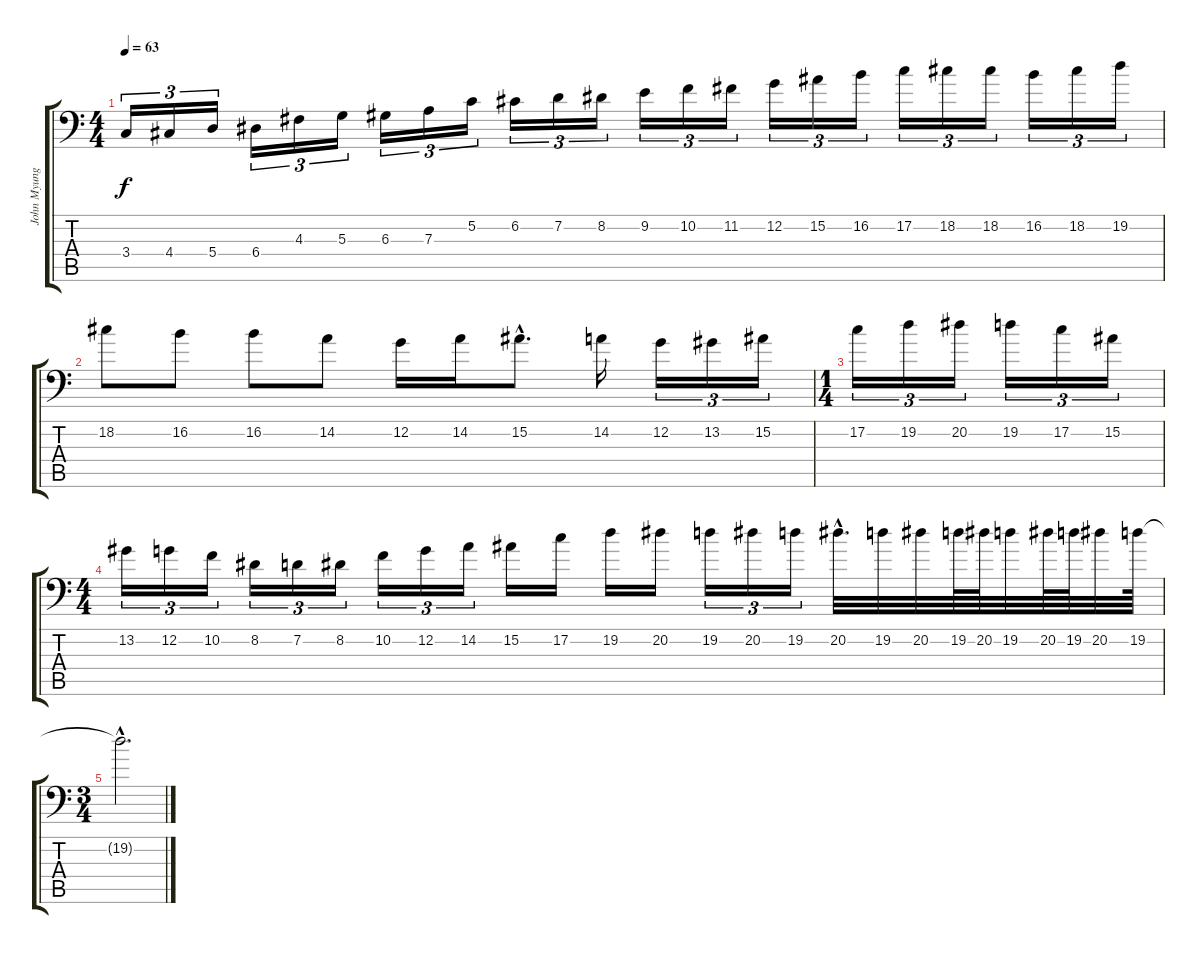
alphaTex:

\track ("John Myung - 6 Strings Bass" "John Myung") {instrument electricbassfinger}
\staff {score tabs}
\tuning (C3 G2 D2 A1 E1 B0) {hide}
\ts (4 4)
\tempo 63
\clef f4
\ks c
3.4.16{tu (3 2) dy f} 4.4.16{tu (3 2)} 5.4.16{tu (3 2)} 6.4.16{tu (3 2)} 4.3.16{tu (3 2)} 5.3.16{tu (3 2)} 6.3.16{tu (3 2)} 7.3.16{tu (3 2)} 5.2.16{tu (3 2)} 6.2.16{tu (3 2)} 7.2.16{tu (3 2)} 8.2.16{tu (3 2)} 9.2.16{tu (3 2)} 10.2.16{tu (3 2)} 11.2.16{tu (3 2)} 12.2.16{tu (3 2)} 15.2.16{tu (3 2)} 16.2.16{tu (3 2)} 17.2.16{tu (3 2)} 18.2.16{tu (3 2)} 18.2.16{tu (3 2)} 16.2.16{tu (3 2)} 18.2.16{tu (3 2)} 19.2.16{tu (3 2)} |
18.2.8 16.2.8 16.2.8 14.2.8 12.2.16 14.2.16 15.2{hac}.8{d} 14.2.16 12.2.16{tu (3 2)} 13.2.16{tu (3 2)} 15.2.16{tu (3 2)} |
\ts (1 4)
17.2.16{tu (3 2)} 19.2.16{tu (3 2)} 20.2.16{tu (3 2)} 19.2.16{tu (3 2)} 17.2.16{tu (3 2)} 15.2.16{tu (3 2)} |
\ts (4 4)
13.2.16{tu (3 2)} 12.2.16{tu (3 2)} 10.2.16{tu (3 2)} 8.2.16{tu (3 2)} 7.2.16{tu (3 2)} 8.2.16{tu (3 2)} 10.2.16{tu (3 2)} 12.2.16{tu (3 2)} 14.2.16{tu (3 2)} 15.2.16 17.2.16 19.2.16 20.2.16 19.2.16{tu (3 2)} 20.2.16{tu (3 2)} 19.2.16{tu (3 2)} 20.2{hac}.32{d} 19.2.32 20.2.32 19.2.64 20.2.64 19.2.32 20.2.64 19.2.64 20.2.32 19.2.64 |
\ts (3 4)
19.2{hac t}.2{d}
